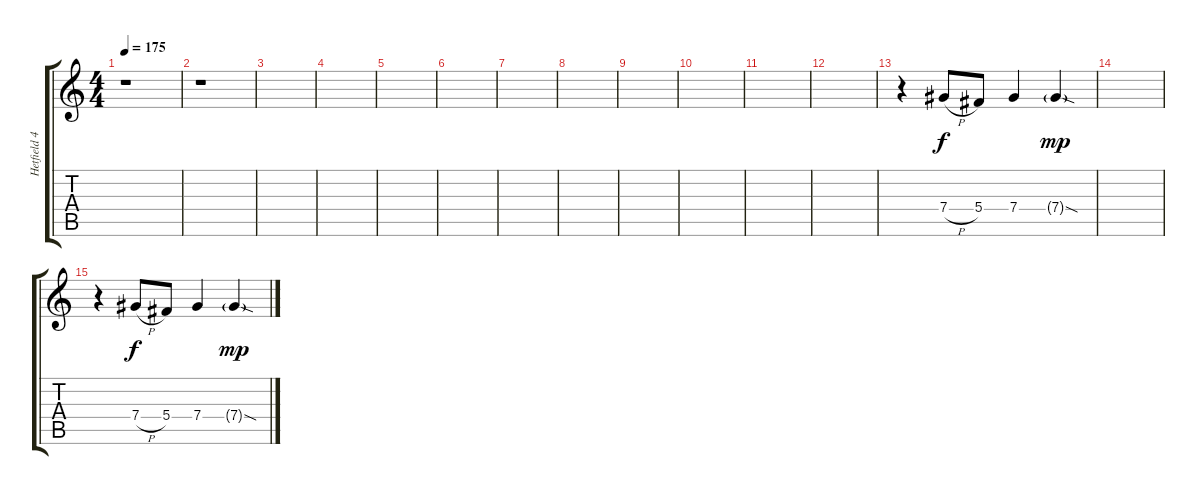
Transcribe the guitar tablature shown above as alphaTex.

\track ("Hetfield 4" "Hetfield 4") {instrument overdrivenguitar}
\staff {score tabs}
\tuning (Eb4 Bb3 Gb3 Db3 Ab2 Eb2) {hide}
\ts (4 4)
\tempo 175
\clef g2
\ks c
r.1{dy f} |
r.1 |
|
|
|
|
|
|
|
|
|
|
r.4 7.4{h}.8 5.4.8 7.4.4 7.4{sod g}.4{dy mp} |
|
r.4 7.4{h}.8{dy f} 5.4.8 7.4.4 7.4{sod g}.4{dy mp}
